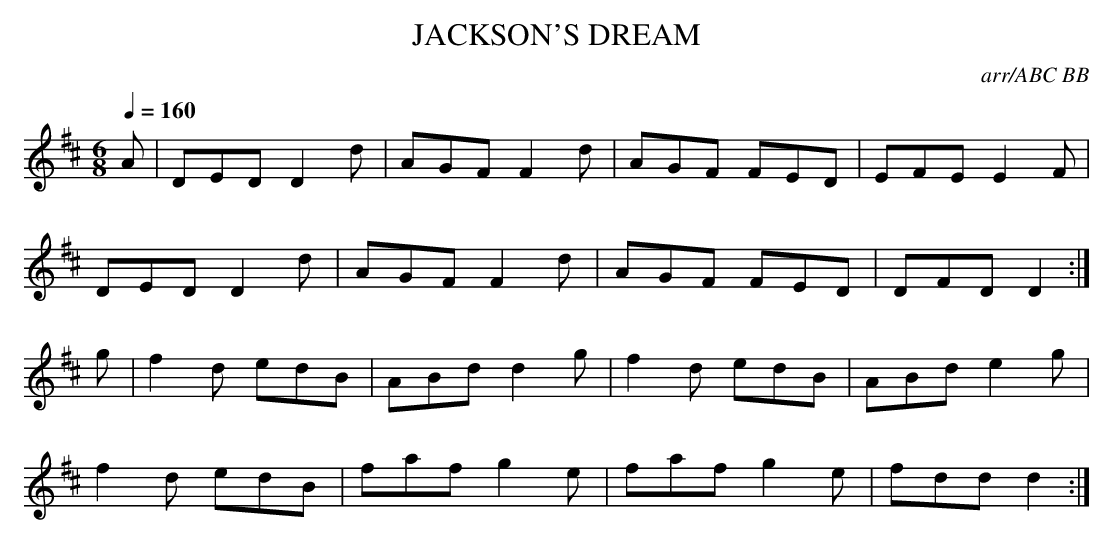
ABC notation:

X:1
T:JACKSON'S DREAM
C:arr/ABC BB
Q:1/4=160
L:1/8
M:6/8
K:D
A|DED D2d|AGF F2d|AGF FED|EFE E2F|
DED D2d|AGF F2d|AGF FED|DFD D2 :|
g|f2d edB|ABd d2g|f2d edB|ABd e2g|
f2d edB|faf g2e|faf g2e|fdd d2 :|
